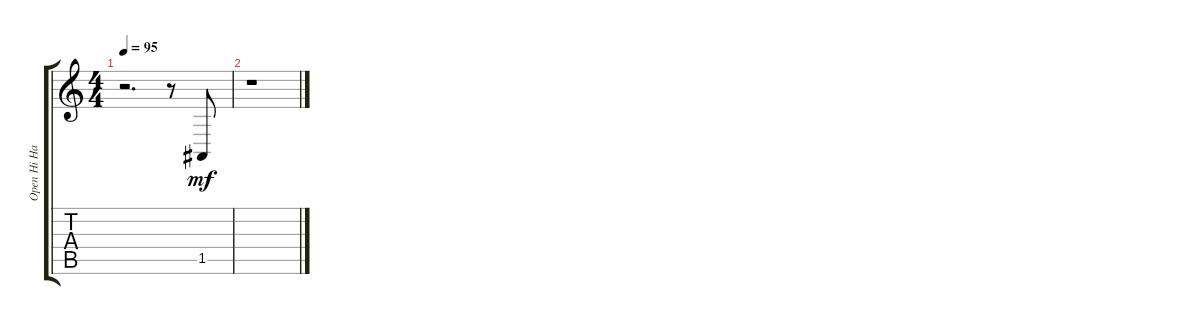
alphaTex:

\track ("Open Hi Hat" "Open Hi Ha") {instrument agogo}
\staff {score tabs}
\tuning (E4 B3 G3 D3 A2 E2) {hide}
\ts (4 4)
\tempo 95
\clef g2
\ks c
r.2{d dy mf} r.8 1.5.8 |
r.1
